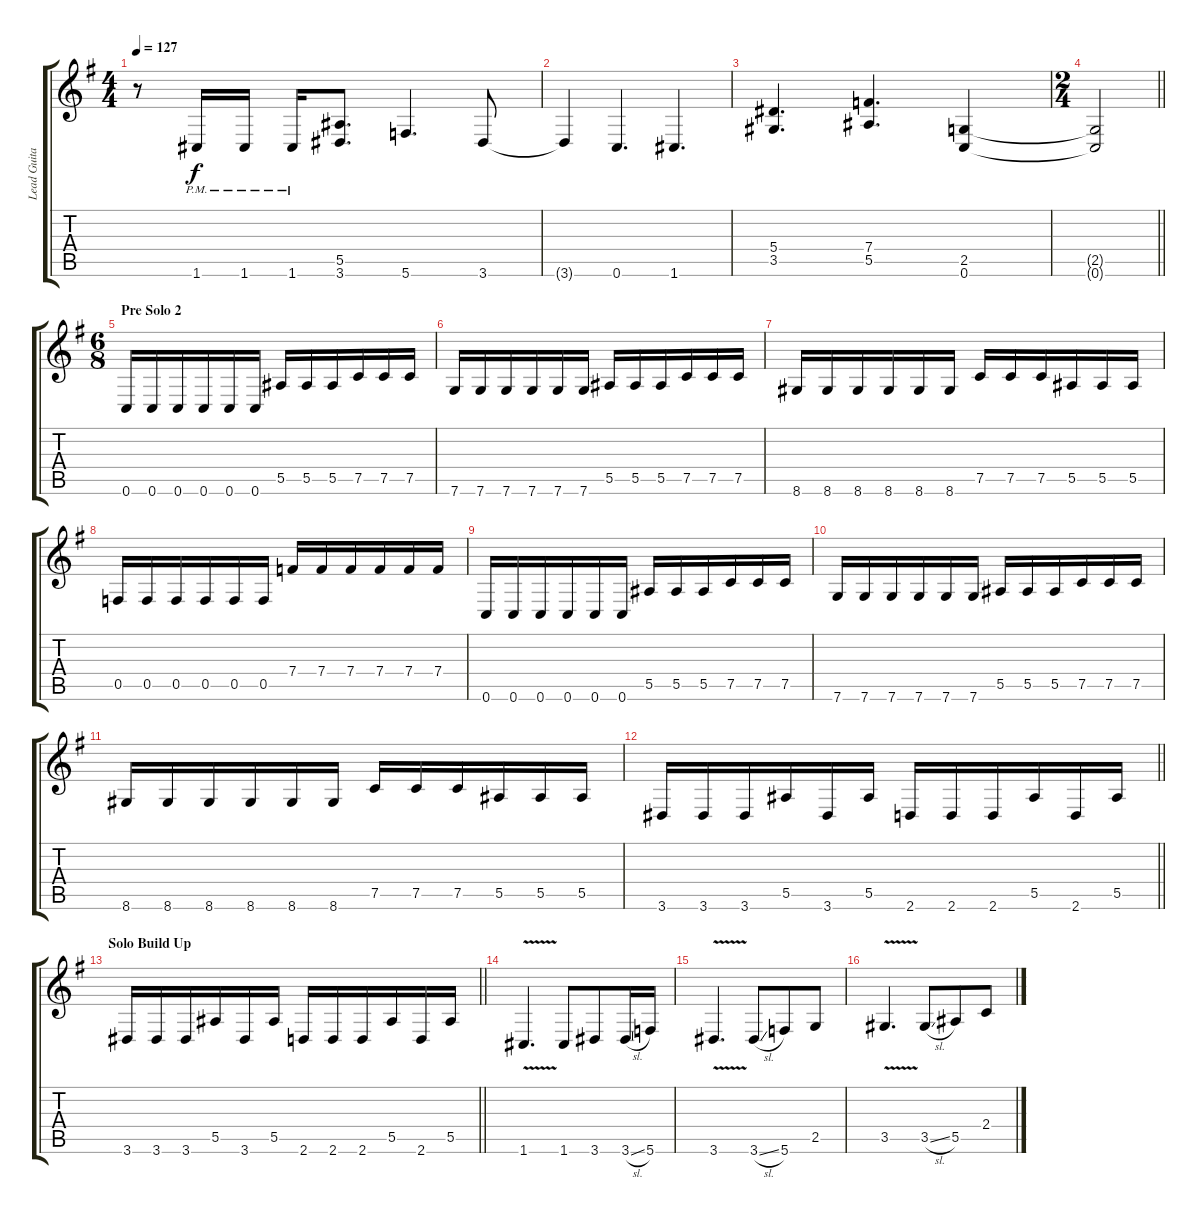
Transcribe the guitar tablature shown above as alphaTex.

\track ("Lead Guitar" "Lead Guita") {instrument overdrivenguitar}
\staff {score tabs}
\tuning (C4 G3 Eb3 Bb2 F2 C2) {hide}
\ts (4 4)
\tempo 127
\clef g2
\ks g
r.8{dy f} 1.6{pm}.16 1.6{pm}.16 1.6{pm}.16 (5.5 3.6).8{d} 5.6.4{d} 3.6.8 |
3.6{t}.4 0.6.4{d} 1.6.4{d} |
(5.4 3.5).4{d} (7.4 5.5).4{d} (2.5 0.6).4 |
\ts (2 4)
\barLineRight lightlight
(2.5{t} 0.6{t}).2 |
\ts (6 8)
\section ("" "Pre Solo 2")
0.6.16 0.6.16 0.6.16 0.6.16 0.6.16 0.6.16 5.5.16 5.5.16 5.5.16 7.5.16 7.5.16 7.5.16 |
7.6.16 7.6.16 7.6.16 7.6.16 7.6.16 7.6.16 5.5.16 5.5.16 5.5.16 7.5.16 7.5.16 7.5.16 |
8.6.16 8.6.16 8.6.16 8.6.16 8.6.16 8.6.16 7.5.16 7.5.16 7.5.16 5.5.16 5.5.16 5.5.16 |
0.5.16 0.5.16 0.5.16 0.5.16 0.5.16 0.5.16 7.4.16 7.4.16 7.4.16 7.4.16 7.4.16 7.4.16 |
0.6.16 0.6.16 0.6.16 0.6.16 0.6.16 0.6.16 5.5.16 5.5.16 5.5.16 7.5.16 7.5.16 7.5.16 |
7.6.16 7.6.16 7.6.16 7.6.16 7.6.16 7.6.16 5.5.16 5.5.16 5.5.16 7.5.16 7.5.16 7.5.16 |
8.6.16 8.6.16 8.6.16 8.6.16 8.6.16 8.6.16 7.5.16 7.5.16 7.5.16 5.5.16 5.5.16 5.5.16 |
\barLineRight lightlight
3.6.16 3.6.16 3.6.16 5.5.16 3.6.16 5.5.16 2.6.16 2.6.16 2.6.16 5.5.16 2.6.16 5.5.16 |
\section ("" "Solo Build Up")
\barLineRight lightlight
3.6.16 3.6.16 3.6.16 5.5.16 3.6.16 5.5.16 2.6.16 2.6.16 2.6.16 5.5.16 2.6.16 5.5.16 |
1.6{v}.4{d} 1.6.8 3.6.8 3.6{sl}.16 5.6.16 |
3.6{v}.4{d} 3.6{sl}.8 5.6.8 2.5.8 |
3.5{v}.4{d} 3.5{sl}.8 5.5.8 2.4.8
